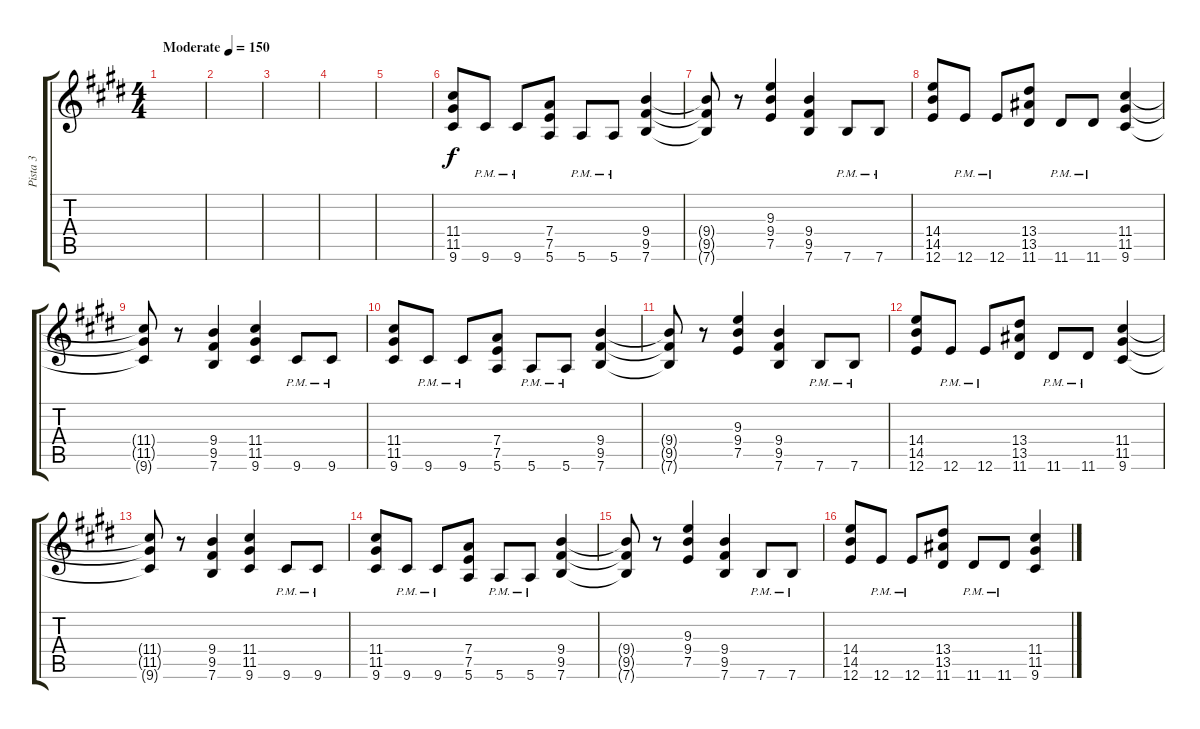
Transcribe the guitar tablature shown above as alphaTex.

\track ("Pista 3" "Pista 3") {instrument distortionguitar}
\staff {score tabs}
\tuning (E4 B3 G3 D3 A2 E2) {hide}
\ts (4 4)
\tempo (150 "Moderate")
\clef g2
\ks e
|
|
|
|
|
(11.4 11.5 9.6).8 9.6{pm}.8 9.6{pm}.8 (7.4 7.5 5.6).8 5.6{pm}.8 5.6{pm}.8 (9.4 9.5 7.6).4 |
(9.4{t} 9.5{t} 7.6{t}).8 r.8 (9.3 9.4 7.5).4 (9.4 9.5 7.6).4 7.6{pm}.8 7.6{pm}.8 |
(14.4 14.5 12.6).8 12.6{pm}.8 12.6{pm}.8 (13.4 13.5 11.6).8 11.6{pm}.8 11.6{pm}.8 (11.4 11.5 9.6).4 |
(11.4{t} 11.5{t} 9.6{t}).8 r.8 (9.4 9.5 7.6).4 (11.4 11.5 9.6).4 9.6{pm}.8 9.6{pm}.8 |
(11.4 11.5 9.6).8 9.6{pm}.8 9.6{pm}.8 (7.4 7.5 5.6).8 5.6{pm}.8 5.6{pm}.8 (9.4 9.5 7.6).4 |
(9.4{t} 9.5{t} 7.6{t}).8 r.8 (9.3 9.4 7.5).4 (9.4 9.5 7.6).4 7.6{pm}.8 7.6{pm}.8 |
(14.4 14.5 12.6).8 12.6{pm}.8 12.6{pm}.8 (13.4 13.5 11.6).8 11.6{pm}.8 11.6{pm}.8 (11.4 11.5 9.6).4 |
(11.4{t} 11.5{t} 9.6{t}).8 r.8 (9.4 9.5 7.6).4 (11.4 11.5 9.6).4 9.6{pm}.8 9.6{pm}.8 |
(11.4 11.5 9.6).8 9.6{pm}.8 9.6{pm}.8 (7.4 7.5 5.6).8 5.6{pm}.8 5.6{pm}.8 (9.4 9.5 7.6).4 |
(9.4{t} 9.5{t} 7.6{t}).8 r.8 (9.3 9.4 7.5).4 (9.4 9.5 7.6).4 7.6{pm}.8 7.6{pm}.8 |
(14.4 14.5 12.6).8 12.6{pm}.8 12.6{pm}.8 (13.4 13.5 11.6).8 11.6{pm}.8 11.6{pm}.8 (11.4 11.5 9.6).4
